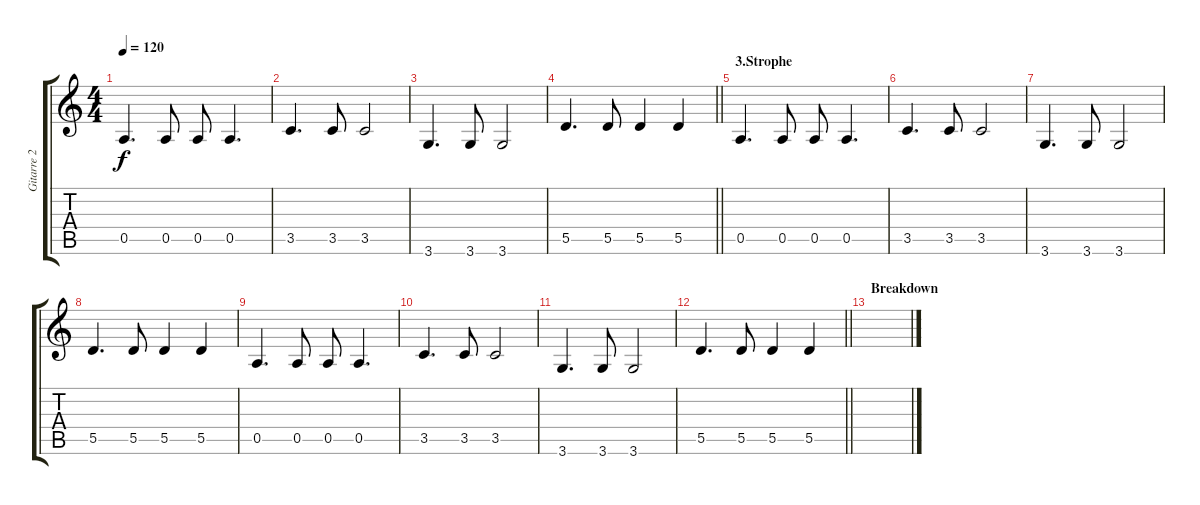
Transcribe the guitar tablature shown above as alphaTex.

\track ("Gitarre 2" "Gitarre 2") {instrument acousticguitarnylon}
\staff {score tabs}
\tuning (E4 B3 G3 D3 A2 E2) {hide}
\ts (4 4)
\tempo 120
\clef g2
\ks c
0.5.4{d dy f} 0.5.8 0.5.8 0.5.4{d} |
3.5.4{d} 3.5.8 3.5.2 |
3.6.4{d} 3.6.8 3.6.2 |
\barLineRight lightlight
5.5.4{d} 5.5.8 5.5.4 5.5.4 |
\section ("" "3.Strophe")
0.5.4{d} 0.5.8 0.5.8 0.5.4{d} |
3.5.4{d} 3.5.8 3.5.2 |
3.6.4{d} 3.6.8 3.6.2 |
5.5.4{d} 5.5.8 5.5.4 5.5.4 |
0.5.4{d} 0.5.8 0.5.8 0.5.4{d} |
3.5.4{d} 3.5.8 3.5.2 |
3.6.4{d} 3.6.8 3.6.2 |
\barLineRight lightlight
5.5.4{d} 5.5.8 5.5.4 5.5.4 |
\section ("" "Breakdown")
